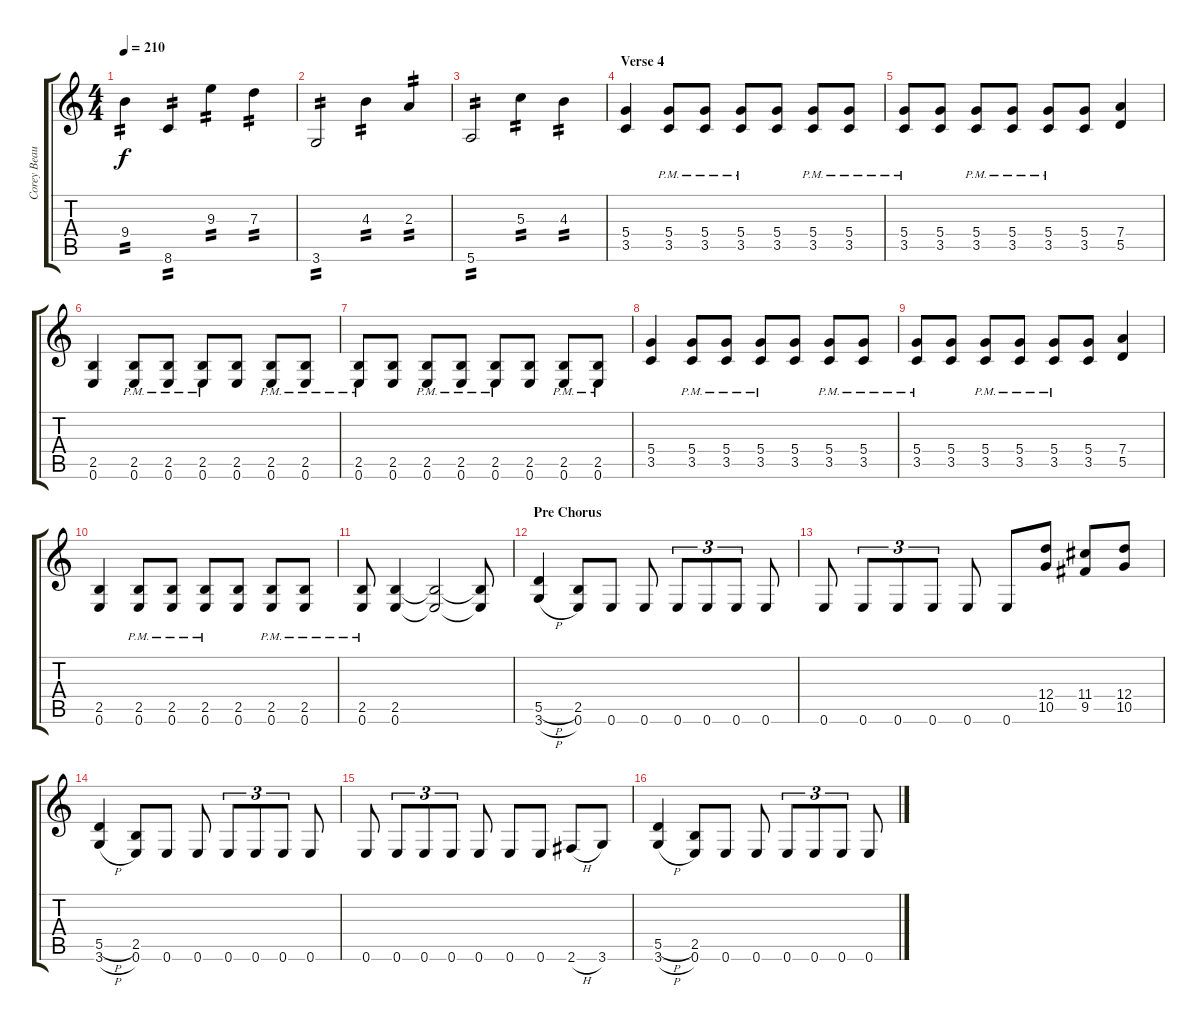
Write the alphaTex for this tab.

\track ("Corey Beaulieu" "Corey Beau") {instrument distortionguitar}
\staff {score tabs}
\tuning (E4 B3 G3 D3 A2 E2) {hide}
\ts (4 4)
\tempo 210
\clef g2
\ks c
9.4.4{tp 2 dy f} 8.6.4{tp 2} 9.3.4{tp 2} 7.3.4{tp 2} |
3.6.2{tp 2} 4.3.4{tp 2} 2.3.4{tp 2} |
5.6.2{tp 2} 5.3.4{tp 2} 4.3.4{tp 2} |
\section ("" "Verse 4")
(5.4 3.5).4 (5.4{pm} 3.5{pm}).8 (5.4{pm} 3.5{pm}).8 (5.4{pm} 3.5{pm}).8 (5.4 3.5).8 (5.4{pm} 3.5{pm}).8 (5.4{pm} 3.5{pm}).8 |
(5.4{pm} 3.5{pm}).8 (5.4 3.5).8 (5.4{pm} 3.5{pm}).8 (5.4{pm} 3.5{pm}).8 (5.4{pm} 3.5{pm}).8 (5.4 3.5).8 (7.4 5.5).4 |
(2.5 0.6).4 (2.5{pm} 0.6{pm}).8 (2.5{pm} 0.6{pm}).8 (2.5{pm} 0.6{pm}).8 (2.5 0.6).8 (2.5{pm} 0.6{pm}).8 (2.5{pm} 0.6{pm}).8 |
(2.5{pm} 0.6{pm}).8 (2.5 0.6).8 (2.5{pm} 0.6{pm}).8 (2.5{pm} 0.6{pm}).8 (2.5{pm} 0.6{pm}).8 (2.5 0.6).8 (2.5{pm} 0.6{pm}).8 (2.5{pm} 0.6{pm}).8 |
(5.4 3.5).4 (5.4{pm} 3.5{pm}).8 (5.4{pm} 3.5{pm}).8 (5.4{pm} 3.5{pm}).8 (5.4 3.5).8 (5.4{pm} 3.5{pm}).8 (5.4{pm} 3.5{pm}).8 |
(5.4{pm} 3.5{pm}).8 (5.4 3.5).8 (5.4{pm} 3.5{pm}).8 (5.4{pm} 3.5{pm}).8 (5.4{pm} 3.5{pm}).8 (5.4 3.5).8 (7.4 5.5).4 |
(2.5 0.6).4 (2.5{pm} 0.6{pm}).8 (2.5{pm} 0.6{pm}).8 (2.5{pm} 0.6{pm}).8 (2.5 0.6).8 (2.5{pm} 0.6{pm}).8 (2.5{pm} 0.6{pm}).8 |
(2.5{pm} 0.6{pm}).8 (2.5 0.6).4 (2.5{t} 0.6{t}).2 (2.5{t} 0.6{t}).8 |
\section ("" "Pre Chorus")
(5.5{h} 3.6{h}).4 (2.5 0.6).8 0.6.8 0.6.8 0.6.8{tu (3 2)} 0.6.8{tu (3 2)} 0.6.8{tu (3 2)} 0.6.8 |
0.6.8 0.6.8{tu (3 2)} 0.6.8{tu (3 2)} 0.6.8{tu (3 2)} 0.6.8 0.6.8 (12.4 10.5).8 (11.4 9.5).8 (12.4 10.5).8 |
(5.5{h} 3.6{h}).4 (2.5 0.6).8 0.6.8 0.6.8 0.6.8{tu (3 2)} 0.6.8{tu (3 2)} 0.6.8{tu (3 2)} 0.6.8 |
0.6.8 0.6.8{tu (3 2)} 0.6.8{tu (3 2)} 0.6.8{tu (3 2)} 0.6.8 0.6.8 0.6.8 2.6{h}.8 3.6.8 |
(5.5{h} 3.6{h}).4 (2.5 0.6).8 0.6.8 0.6.8 0.6.8{tu (3 2)} 0.6.8{tu (3 2)} 0.6.8{tu (3 2)} 0.6.8
